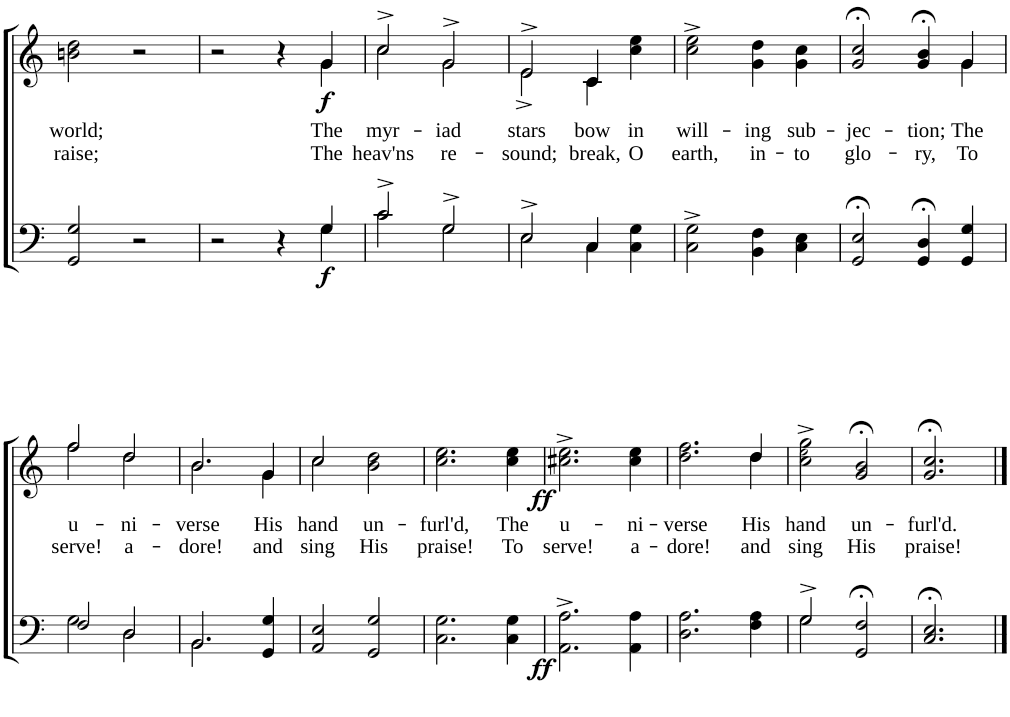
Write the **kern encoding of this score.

**kern	**dynam	**kern	**text	**text	**dynam
*part2	*part2	*part1	*part1	*part1	*part1
*staff2	*staff2	*staff1	*staff1	*staff1	*staff1
*I"Piano	*	*I"Piano	*	*	*
*I'Pno	*	*I'Pno	*	*	*
!!LO:PB:g=z
*clefF4	*	*clefG2	*	*	*
*k[]	*	*k[]	*	*	*
*M4/4	*	*M4/4	*	*	*
*met(c)	*	*met(c)	*	*	*
=26	=26	=26	=26	=26	=26
!	!	!	!LO:LY:b	!LO:LY:b	!
2GG/ 2G/	.	2bn\ 2dd\	world;	raise;	.
2r	.	2r	.	.	.
=27	=27	=27	=27	=27	=27
*^	*	*^	*	*	*
2r	2.ryy	.	2r	2.ryy	.	.	.
4r	.	.	4r	.	.	.	.
!	!	!LO:DY:b	!	!	!LO:LY:b	!LO:LY:b	!LO:DY:b
4G/	4G\	f	4g/	4g\	The	The	f
=28	=28	=28	=28	=28	=28	=28	=28
!	!	!	!	!	!LO:LY:b	!LO:LY:b	!
2c^/	2c\	.	2cc^/	2cc\	myr-	heav'ns	.
!	!	!	!	!	!LO:LY:b	!LO:LY:b	!
2G^/	2G\	.	2g^/	2g\	-iad	re-	.
=29	=29	=29	=29	=29	=29	=29	=29
!	!	!	!	!	!LO:LY:b	!LO:LY:b	!
2E^/	2E\	.	2e^/	2e^\	stars	-sound;	.
!	!	!	!	!	!LO:LY:b	!LO:LY:b	!
4C/	4C\	.	4c/	4c\	bow	break,	.
!	!	!	!	!	!LO:LY:b	!LO:LY:b	!
4C\ 4G\	4ryy	.	4cc\ 4ee\	4ryy	in	O	.
=30	=30	=30	=30	=30	=30	=30	=30
!	!	!	!	!	!LO:LY:b	!LO:LY:b	!
*v	*v	*	*	*	*	*	*
*	*	*v	*v	*	*	*
2C\^ 2G\^	.	2cc\^ 2ee\^	will-	earth,	.
!	!	!	!LO:LY:b	!LO:LY:b	!
4BB\ 4F\	.	4g\ 4dd\	-ing	in-	.
!	!	!	!LO:LY:b	!LO:LY:b	!
4C\ 4E\	.	4g\ 4cc\	sub-	-to	.
=31	=31	=31	=31	=31	=31
!	!	!	!LO:LY:b	!LO:LY:b	!
*	*	*^	*	*	*
2GG/;< 2E/;<	.	2g/;< 2cc/;<	2.ryy	-jec-	glo-	.
!	!	!	!	!LO:LY:b	!LO:LY:b	!
4GG/;< 4D/;<	.	4g/;< 4b/;<	.	-tion;	-ry,	.
!	!	!	!	!LO:LY:b	!LO:LY:b	!
4GG/ 4G/	.	4g/	4g\	The	To	.
!!LO:LB:g=z	!!
=32	=32	=32	=32	=32	=32	=32
*^	*	*	*	*	*	*
!	!	!	!	!	!LO:LY:b	!LO:LY:b	!
2F/	2G\	.	2ff/	2ff\	u-	serve!	.
!	!	!	!	!	!LO:LY:b	!LO:LY:b	!
2D/	2D\	.	2dd/	2dd\	-ni-	a-	.
=33	=33	=33	=33	=33	=33	=33	=33
!	!	!	!	!	!LO:LY:b	!LO:LY:b	!
2.BB/	2.BB\	.	2.b/	2.b\	-verse	-dore!	.
!	!	!	!	!	!LO:LY:b	!LO:LY:b	!
4GG/ 4G/	4ryy	.	4g/	4g\	His	and	.
=34	=34	=34	=34	=34	=34	=34	=34
!	!	!	!	!	!LO:LY:b	!LO:LY:b	!
*v	*v	*	*	*	*	*	*
2AA/ 2E/	.	2cc/	2cc\	hand	sing	.
!	!	!	!	!LO:LY:b	!LO:LY:b	!
2GG/ 2G/	.	2b\ 2dd\	2ryy	un-	His	.
=35	=35	=35	=35	=35	=35	=35
!	!	!	!	!LO:LY:b	!LO:LY:b	!
*	*	*v	*v	*	*	*
2.C\ 2.G\	.	2.cc\ 2.ee\	-furl'd,	praise!	.
!	!	!	!LO:LY:b	!LO:LY:b	!
4C\ 4G\	.	4cc\ 4ee\	The	To	.
=36	=36	=36	=36	=36	=36
!	!LO:DY:b	!	!LO:LY:b	!LO:LY:b	!LO:DY:b
2.AA\^ 2.A\^	ff	2.cc#X\^ 2.ee\^	u-	serve!	ff
!	!	!	!LO:LY:b	!LO:LY:b	!
4AA\ 4A\	.	4cc#\ 4ee\	-ni-	a-	.
=37	=37	=37	=37	=37	=37
!	!	!	!LO:LY:b	!LO:LY:b	!
*	*	*^	*	*	*
2.D\ 2.A\	.	2.dd\ 2.ff\	2.ryy	-verse	-dore!	.
!	!	!	!	!LO:LY:b	!LO:LY:b	!
4F\ 4A\	.	4dd/	4dd\	His	and	.
=38	=38	=38	=38	=38	=38	=38
*^	*	*	*	*	*	*
!	!	!	!	!	!LO:LY:b	!LO:LY:b	!
2G^/	2G\	.	2cc\^> 2gg\^>	2ee!\	hand	sing	.
!	!	!	!	!	!LO:LY:b	!LO:LY:b	!
2GG/;< 2F/;<	2ryy	.	2g/;< 2b/;<	2ryy	un-	His	.
=39	=39	=39	=39	=39	=39	=39	=39
!	!	!	!	!	!LO:LY:b	!LO:LY:b	!
*v	*v	*	*	*	*	*	*
*	*	*v	*v	*	*	*
2.C/;< 2.E/;<	.	2.g/;< 2.cc/;<	-furl'd.	praise!	.
==	==	==	==	==	==
*-	*-	*-	*-	*-	*-
